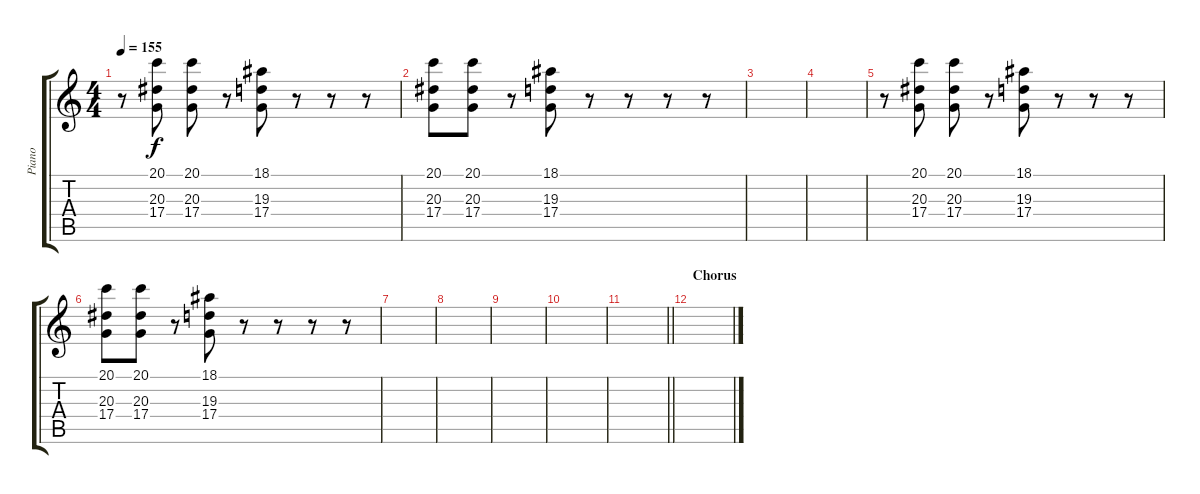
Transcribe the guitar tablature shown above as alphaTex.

\track ("Piano" "Piano") {instrument electricgrandpiano}
\staff {score tabs}
\tuning (E4 B3 G3 D3 A2 D2) {hide}
\ts (4 4)
\tempo 155
\clef g2
\ks c
r.8{dy f} (20.1 20.3 17.4).8 (20.1 20.3 17.4).8 r.8 (18.1 19.3 17.4).8 r.8 r.8 r.8 |
(20.1 20.3 17.4).8 (20.1 20.3 17.4).8 r.8 (18.1 19.3 17.4).8 r.8 r.8 r.8 r.8 |
|
|
r.8 (20.1 20.3 17.4).8 (20.1 20.3 17.4).8 r.8 (18.1 19.3 17.4).8 r.8 r.8 r.8 |
(20.1 20.3 17.4).8 (20.1 20.3 17.4).8 r.8 (18.1 19.3 17.4).8 r.8 r.8 r.8 r.8 |
|
|
|
|
\barLineRight lightlight
|
\section ("" "Chorus")
